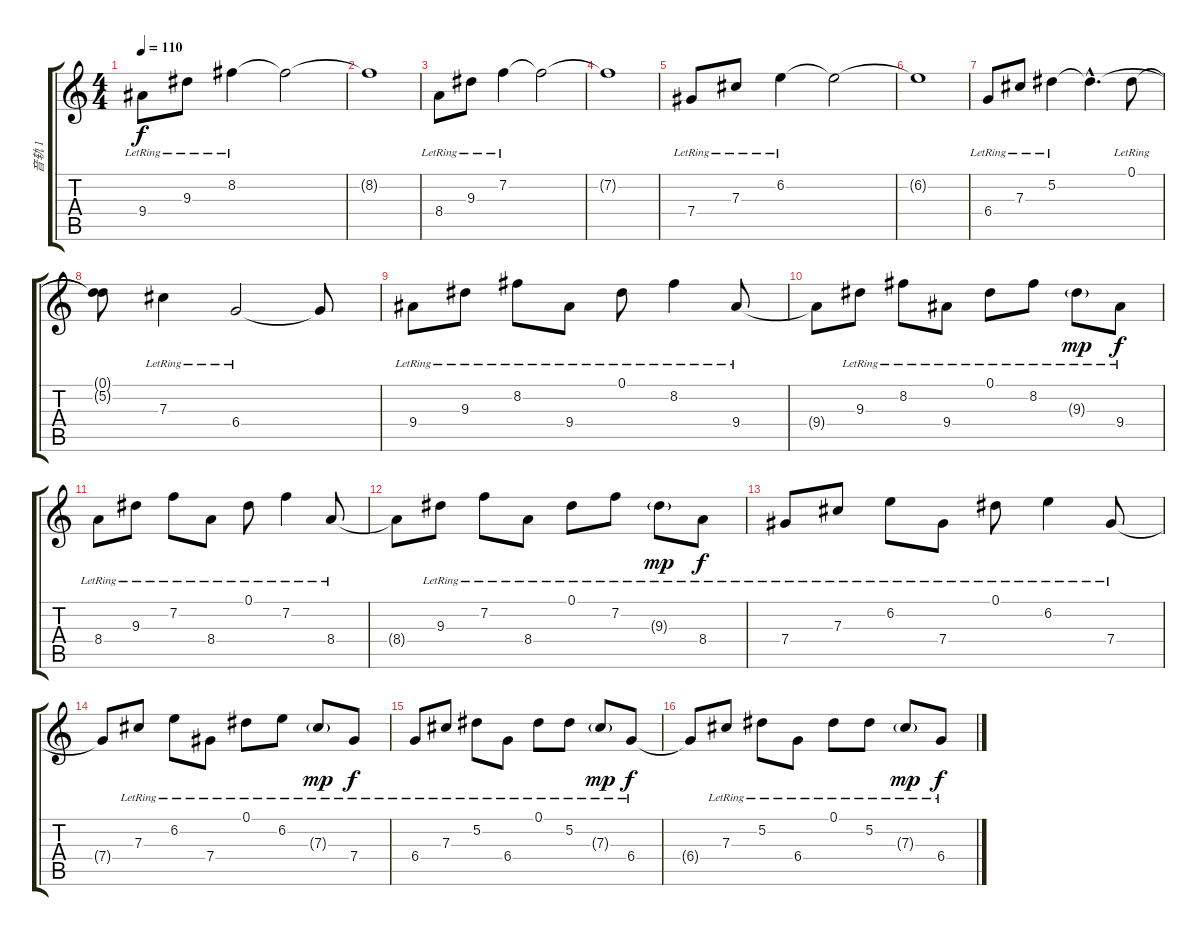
\track ("音轨 1" "音轨 1") {instrument acousticguitarsteel}
\staff {score tabs}
\tuning (Eb4 Bb3 Gb3 Db3 Ab2 Eb2) {hide}
\ts (4 4)
\tempo 110
\clef g2
\ks c
9.4{lr}.8{dy f instrument acousticguitarsteel} 9.3{lr}.8 8.2{lr}.4 8.2{t}.2 |
8.2{t}.1 |
8.4{lr}.8 9.3{lr}.8 7.2{lr}.4 7.2{t}.2 |
7.2{t}.1 |
7.4{lr}.8 7.3{lr}.8 6.2{lr}.4 6.2{t}.2 |
6.2{t}.1 |
6.4{lr}.8 7.3{lr}.8 5.2{lr}.4 5.2{hac t}.4{d} 0.1{lr}.8 |
(0.1{t} 5.2{t}).8 7.3{lr}.4 6.4{lr}.2 6.4{t}.8 |
9.4{lr}.8 9.3{lr}.8 8.2{lr}.8 9.4{lr}.8 0.1{lr}.8 8.2{lr}.4 9.4{lr}.8 |
9.4{t}.8 9.3{lr}.8 8.2{lr}.8 9.4{lr}.8 0.1{lr}.8 8.2{lr}.8 9.3{g lr}.8{dy mp} 9.4{lr}.8{dy f} |
8.4{lr}.8 9.3{lr}.8 7.2{lr}.8 8.4{lr}.8 0.1{lr}.8 7.2{lr}.4 8.4{lr}.8 |
8.4{t}.8 9.3{lr}.8 7.2{lr}.8 8.4{lr}.8 0.1{lr}.8 7.2{lr}.8 9.3{g lr}.8{dy mp} 8.4{lr}.8{dy f} |
7.4{lr}.8 7.3{lr}.8 6.2{lr}.8 7.4{lr}.8 0.1{lr}.8 6.2{lr}.4 7.4{lr}.8 |
7.4{t}.8 7.3{lr}.8 6.2{lr}.8 7.4{lr}.8 0.1{lr}.8 6.2{lr}.8 7.3{g lr}.8{dy mp} 7.4{lr}.8{dy f} |
6.4{lr}.8 7.3{lr}.8 5.2{lr}.8 6.4{lr}.8 0.1{lr}.8 5.2{lr}.8 7.3{g lr}.8{dy mp} 6.4{lr}.8{dy f} |
6.4{t}.8 7.3{lr}.8 5.2{lr}.8 6.4{lr}.8 0.1{lr}.8 5.2{lr}.8 7.3{g lr}.8{dy mp} 6.4{lr}.8{dy f}
